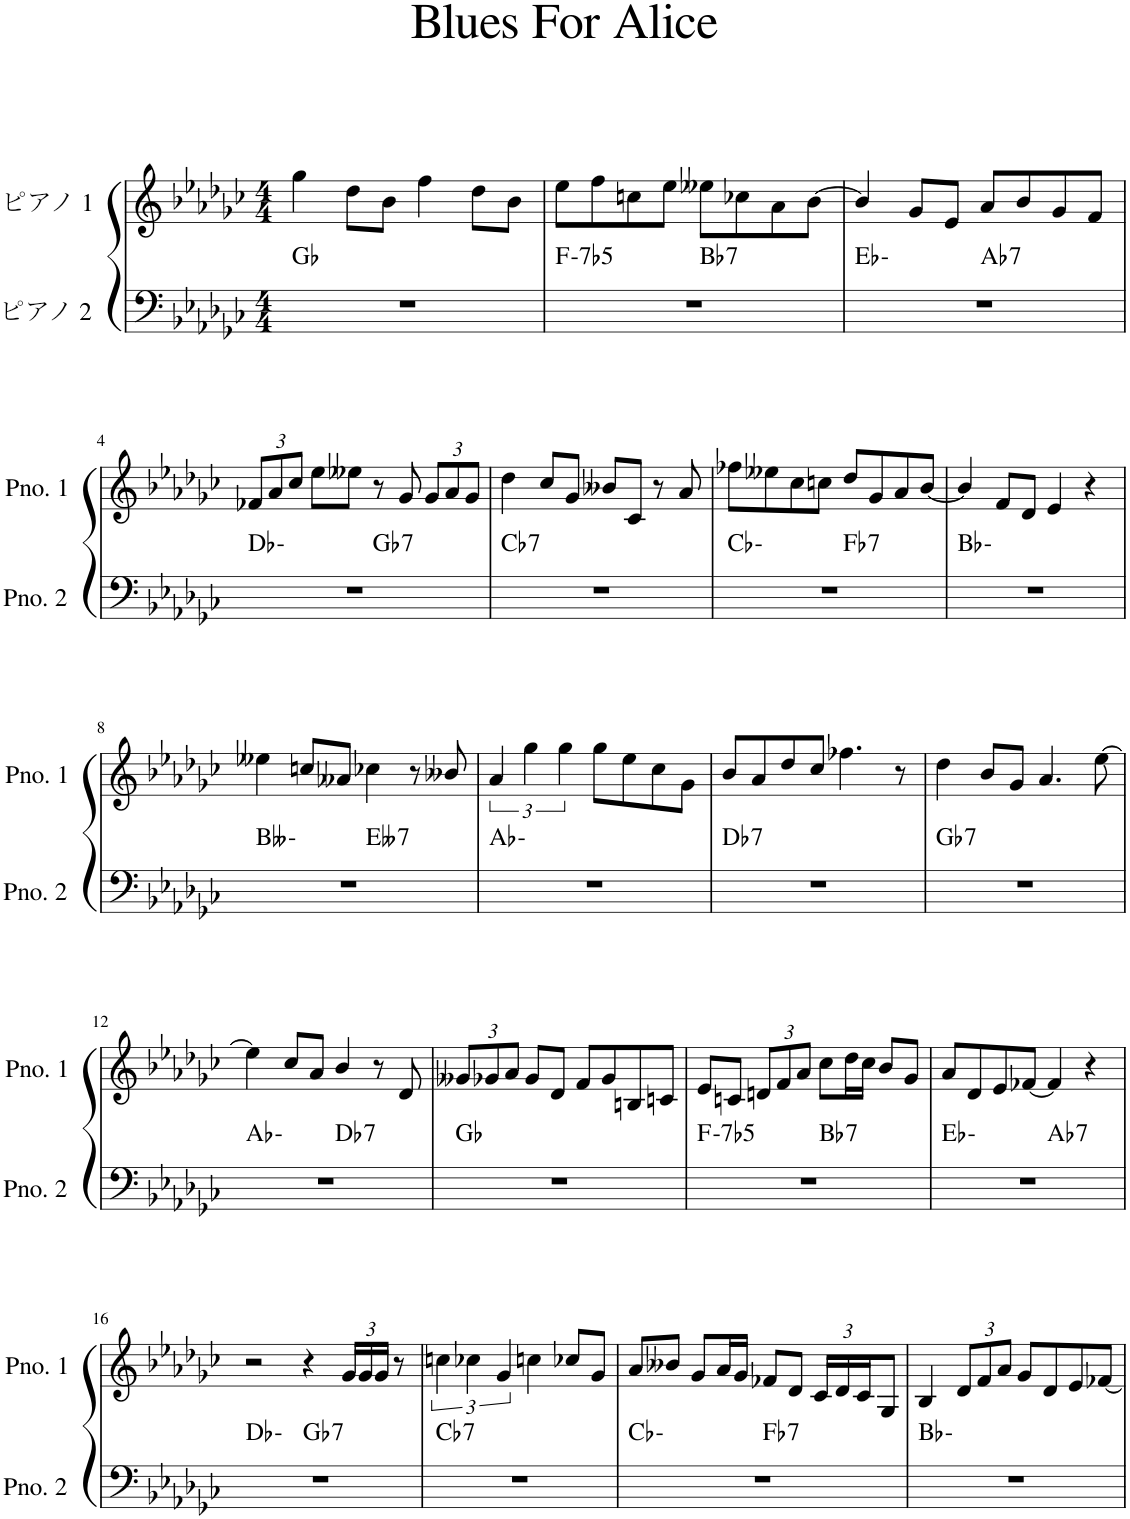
**kern	**harte	**kern
*part2	*part2	*part1
*staff2	*	*staff1
*I"ピアノ 2	*	*I"ピアノ 1
*clefF4	*	*clefG2
*k[b-e-a-d-g-c-]	*	*k[b-e-a-d-g-c-]
*M4/4	*	*M4/4
=1	=1	=1
1r	Gb:maj	4gg-\
.	.	8dd-\L
.	.	8b-\J
.	.	4ff\
.	.	8dd-\L
.	.	8b-\J
=2	=2	=2
!	!LO:H:kt=-7b5	!
*^	*	*
1r	2ryy	F:hdim7	8ee-\L
.	.	.	8ff\
.	.	.	8ccn\
.	.	.	8ee-\J
!	!	!LO:H:kt=7	!
.	2ryy	Bb:7	8ee--X\L
.	.	.	8cc-X\
.	.	.	8a-\
.	.	.	[8b-\J
=3	=3	=3	=3
1r	2ryy	Eb:min	4b-/]
.	.	.	8g-/L
.	.	.	8e-/J
!	!	!LO:H:kt=7	!
.	2ryy	Ab:7	8a-/L
.	.	.	8b-/
.	.	.	8g-/
.	.	.	8f/J
!!LO:LB:g=z
=4	=4	=4	=4
*	*	*	*Xbrackettup
1r	2ryy	Db:min	12f-X/L
.	.	.	12a-/
.	.	.	12cc-/J
.	.	.	8ee-\L
.	.	.	8ee--X\J
!	!	!LO:H:kt=7	!
.	2ryy	Gb:7	8r
.	.	.	8g-/
.	.	.	12g-/L
.	.	.	12a-/
.	.	.	12g-/J
=5	=5	=5	=5
!	!	!LO:H:kt=7	!
*v	*v	*	*
1r	Cb:7	4dd-\
.	.	8cc-/L
.	.	8g-/J
.	.	8b--X/L
.	.	8c-/J
.	.	8r
.	.	8a-/
=6	=6	=6
*^	*	*
1r	2ryy	Cb:min	8ff-X\L
.	.	.	8ee--X\
.	.	.	8cc-\
.	.	.	8ccn\J
!	!	!LO:H:kt=7	!
.	2ryy	Fb:7	8dd-/L
.	.	.	8g-/
.	.	.	8a-/
.	.	.	[8b-/J
*v	*v	*	*
=7	=7	=7
1r	Bb:min	4b-/]
.	.	8f/L
.	.	8d-/J
.	.	4e-/
.	.	4r
!!LO:LB:g=z
=8	=8	=8
*^	*	*
1r	2ryy	Bbb:min	4ee--X\
.	.	.	8ccn/L
.	.	.	8a--X/J
!	!	!LO:H:kt=7	!
.	2ryy	Ebb:7	4cc-X\
.	.	.	8r
.	.	.	8b--X/
*v	*v	*	*
=9	=9	=9
*	*	*brackettup
1r	Ab:min	6a-/
.	.	6gg-\
.	.	6gg-\
.	.	8gg-\L
.	.	8ee-\
.	.	8cc-\
.	.	8g-\J
=10	=10	=10
!	!LO:H:kt=7	!
1r	Db:7	8b-/L
.	.	8a-/
.	.	8dd-/
.	.	8cc-/J
.	.	4.ff-X\
.	.	8r
=11	=11	=11
!	!LO:H:kt=7	!
1r	Gb:7	4dd-\
.	.	8b-/L
.	.	8g-/J
.	.	4.a-/
.	.	[8ee-\
!!LO:LB:g=z
=12	=12	=12
*^	*	*
1r	2ryy	Ab:min	4ee-\]
.	.	.	8cc-/L
.	.	.	8a-/J
!	!	!LO:H:kt=7	!
.	2ryy	Db:7	4b-/
.	.	.	8r
.	.	.	8d-/
*v	*v	*	*
=13	=13	=13
*	*	*Xbrackettup
1r	Gb:maj	12g--X/L
.	.	12g-X/
.	.	12a-/J
.	.	8g-/L
.	.	8d-/J
.	.	8f/L
.	.	8g-/
.	.	8Bn/
.	.	8cn/J
=14	=14	=14
!	!LO:H:kt=-7b5	!
*^	*	*
1r	2ryy	F:hdim7	8e-/L
.	.	.	8cn/J
.	.	.	12dn/L
.	.	.	12f/
.	.	.	12a-/J
!	!	!LO:H:kt=7	!
.	2ryy	Bb:7	8cc-\L
.	.	.	16dd-\L
.	.	.	16cc-\JJ
.	.	.	8b-/L
.	.	.	8g-/J
=15	=15	=15	=15
1r	2ryy	Eb:min	8a-/L
.	.	.	8d-/
.	.	.	8e-/
.	.	.	[8f-X/J
!	!	!LO:H:kt=7	!
.	2ryy	Ab:7	4f-/]
.	.	.	4r
!!LO:LB:g=z
=16	=16	=16	=16
1r	2ryy	Db:min	2r
!	!	!LO:H:kt=7	!
.	2ryy	Gb:7	4r
.	.	.	24g-/LL
.	.	.	24g-/
.	.	.	24g-/JJ
.	.	.	8r
*v	*v	*	*
=17	=17	=17
*	*	*brackettup
*^	*	*
!	!	!LO:H:kt=7	!
*v	*v	*	*
1r	Cb:7	6ccn\
.	.	6cc-X\
.	.	6g-/
.	.	4ccn\
.	.	8cc-X/L
.	.	8g-/J
=18	=18	=18
*^	*	*
1r	2ryy	Cb:min	8a-/L
.	.	.	8b--X/J
.	.	.	8g-/L
.	.	.	16a-/L
.	.	.	16g-/JJ
!	!	!LO:H:kt=7	!
.	2ryy	Fb:7	8f-X/L
.	.	.	8d-/J
*	*	*	*Xbrackettup
.	.	.	24c-/LL
.	.	.	24d-/
.	.	.	24c-/J
.	.	.	8G-/J
*v	*v	*	*
=19	=19	=19
1r	Bb:min	4B-/
.	.	12d-/L
.	.	12f/
.	.	12a-/J
.	.	8g-/L
.	.	8d-/
.	.	8e-/
.	.	[8f-X/J
=	=	=
*-	*-	*-
